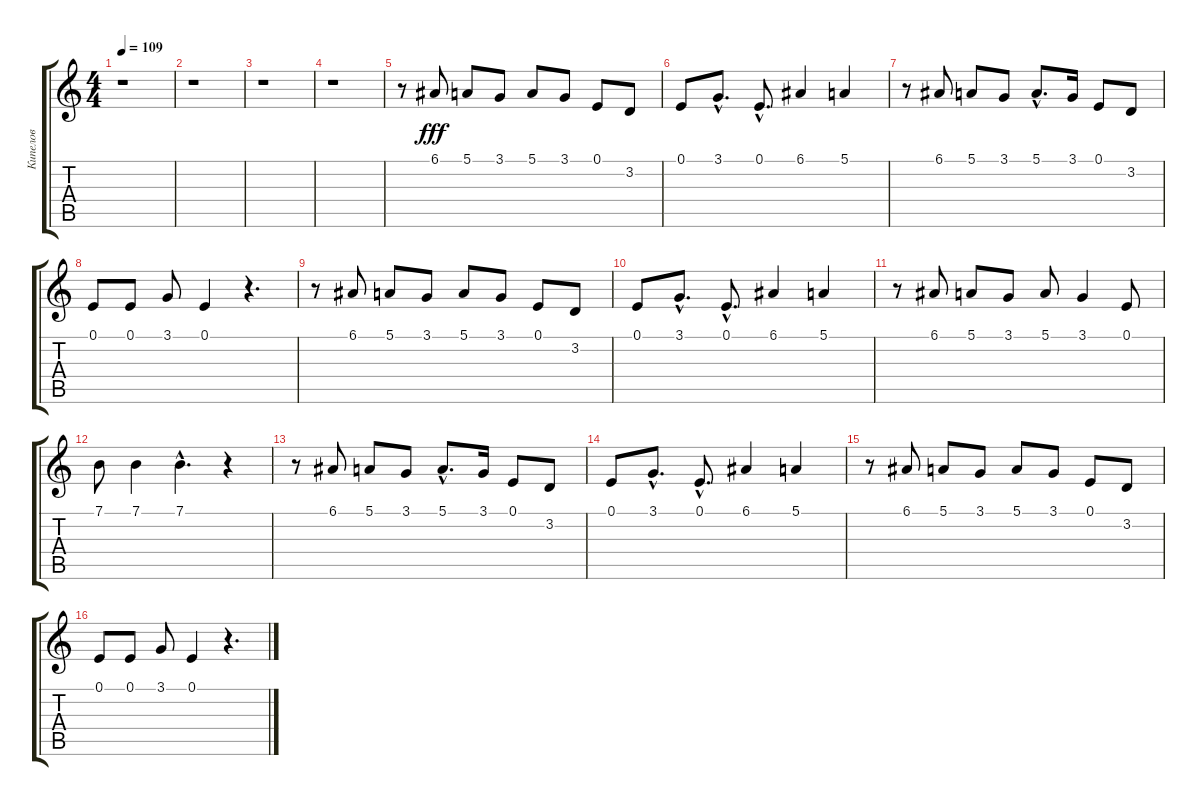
\track ("Кипелов" "Кипелов") {instrument violin}
\staff {score tabs}
\tuning (E4 B3 G3 D3 A2 E2) {hide}
\ts (4 4)
\tempo 109
\clef g2
\ks c
r.1{dy fff} |
r.1 |
r.1 |
r.1 |
r.8 6.1.8{volume 16 instrument viola} 5.1.8 3.1.8 5.1.8 3.1.8 0.1.8 3.2.8 |
0.1.8 3.1{hac}.8{d} 0.1{hac}.8{d} 6.1.4 5.1.4 |
r.8 6.1.8 5.1.8 3.1.8 5.1{hac}.8{d} 3.1.16 0.1.8 3.2.8 |
0.1.8 0.1.8 3.1.8 0.1.4 r.4{d} |
r.8 6.1.8 5.1.8 3.1.8 5.1.8 3.1.8 0.1.8 3.2.8 |
0.1.8 3.1{hac}.8{d} 0.1{hac}.8{d} 6.1.4 5.1.4 |
r.8 6.1.8 5.1.8 3.1.8 5.1.8 3.1.4 0.1.8 |
7.1.8 7.1.4 7.1{hac}.4{d} r.4 |
r.8 6.1.8 5.1.8 3.1.8 5.1{hac}.8{d} 3.1.16 0.1.8 3.2.8 |
0.1.8 3.1{hac}.8{d} 0.1{hac}.8{d} 6.1.4 5.1.4 |
r.8 6.1.8 5.1.8 3.1.8 5.1.8 3.1.8 0.1.8 3.2.8 |
0.1.8 0.1.8 3.1.8 0.1.4 r.4{d}
